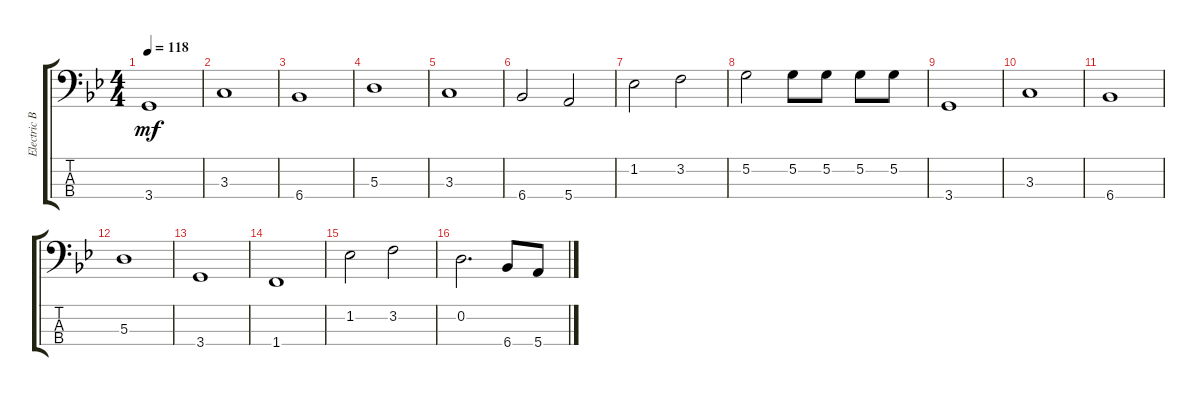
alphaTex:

\track ("Electric Bass" "Electric B") {instrument electricbassfinger}
\staff {score tabs}
\tuning (G2 D2 A1 E1) {hide}
\ts (4 4)
\tempo 118
\clef f4
\ks gminor
3.4.1{dy mf} |
3.3.1 |
6.4.1 |
5.3.1 |
3.3.1 |
6.4.2 5.4.2 |
1.2.2 3.2.2 |
5.2.2 5.2.8 5.2.8 5.2.8 5.2.8 |
3.4.1 |
3.3.1 |
6.4.1 |
5.3.1 |
3.4.1 |
1.4.1 |
1.2.2 3.2.2 |
0.2.2{d} 6.4.8 5.4.8
